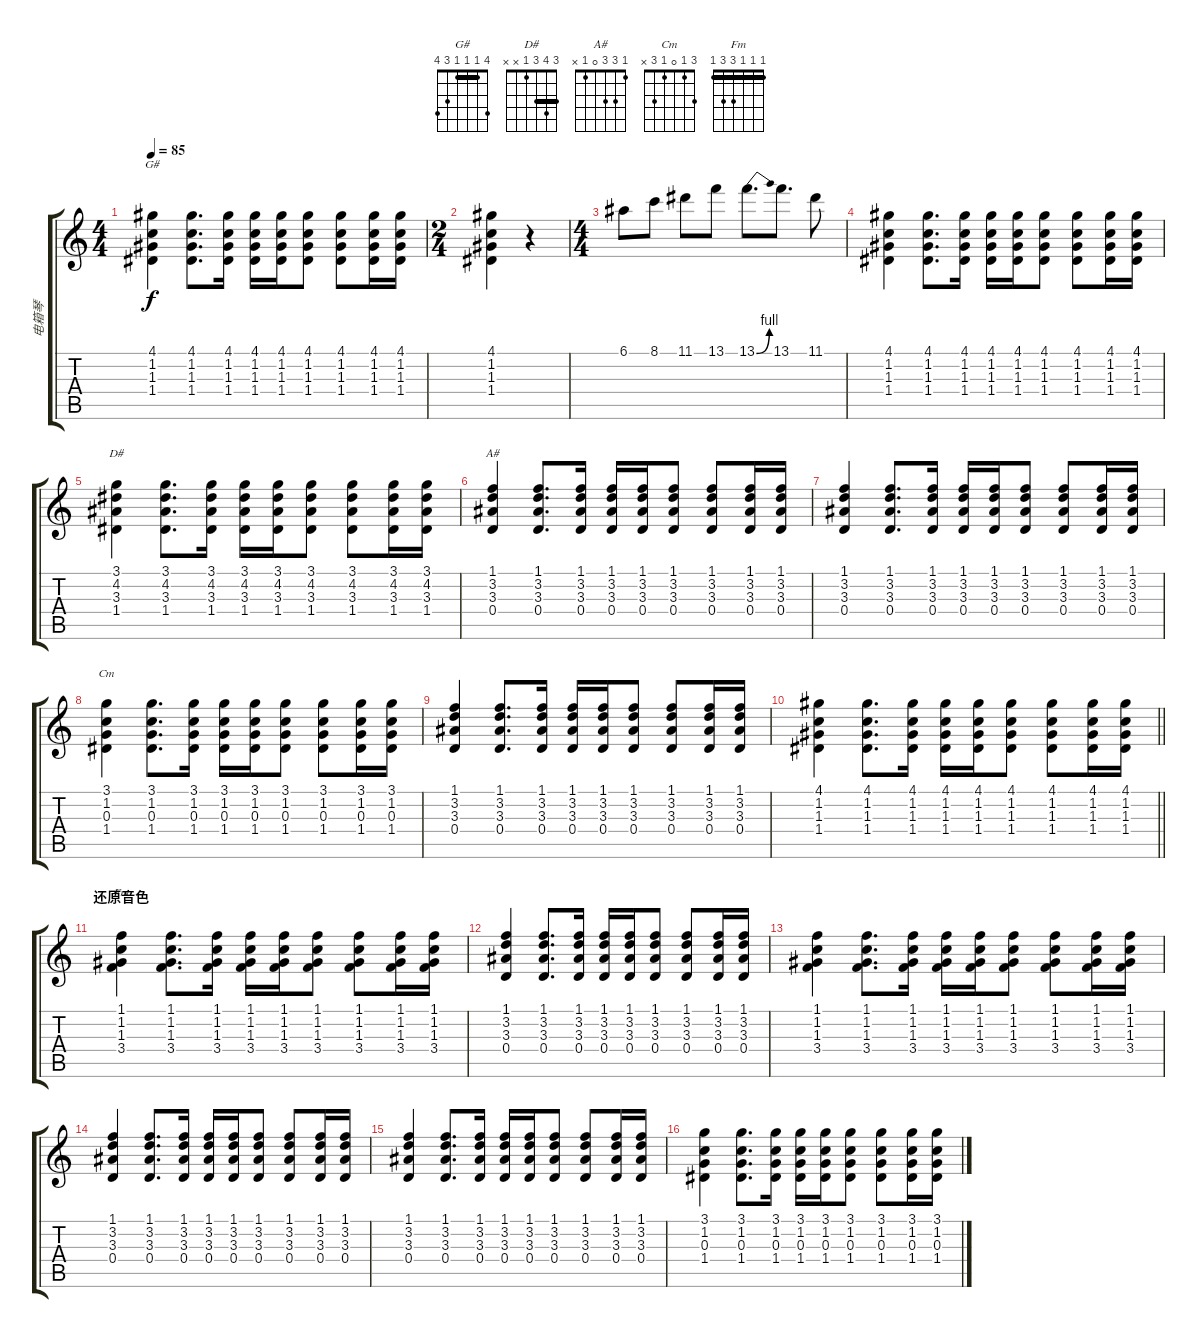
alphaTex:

\track ("电箱琴" "电箱琴") {instrument acousticguitarnylon}
\staff {score tabs}
\tuning (E4 B3 G3 D3 A2 E2) {hide}
\chord ("G#" 4 1 1 1 3 4) {barre 1}
\chord ("D#" 3 4 3 1 x x) {barre 3}
\chord ("A#" 1 3 3 0 1 x)
\chord ("Cm" 3 1 0 1 3 x)
\chord ("Fm" 1 1 1 3 3 1) {barre 1}
\ts (4 4)
\tempo 85
\clef g2
\ks c
(4.1 1.2 1.3 1.4).4{ch "G#" dy f} (4.1 1.2 1.3 1.4).8{d} (4.1 1.2 1.3 1.4).16 (4.1 1.2 1.3 1.4).16 (4.1 1.2 1.3 1.4).16 (4.1 1.2 1.3 1.4).8 (4.1 1.2 1.3 1.4).8 (4.1 1.2 1.3 1.4).16 (4.1 1.2 1.3 1.4).16 |
\ts (2 4)
(4.1 1.2 1.3 1.4).4 r.4 |
\ts (4 4)
6.1.8 8.1.8 11.1.8 13.1.8 13.1{be (bend 0 0 60 4)}.8{d} 13.1.8{d} 11.1.8 |
(4.1 1.2 1.3 1.4).4 (4.1 1.2 1.3 1.4).8{d} (4.1 1.2 1.3 1.4).16 (4.1 1.2 1.3 1.4).16 (4.1 1.2 1.3 1.4).16 (4.1 1.2 1.3 1.4).8 (4.1 1.2 1.3 1.4).8 (4.1 1.2 1.3 1.4).16 (4.1 1.2 1.3 1.4).16 |
(3.1 4.2 3.3 1.4).4{ch "D#"} (3.1 4.2 3.3 1.4).8{d} (3.1 4.2 3.3 1.4).16 (3.1 4.2 3.3 1.4).16 (3.1 4.2 3.3 1.4).16 (3.1 4.2 3.3 1.4).8 (3.1 4.2 3.3 1.4).8 (3.1 4.2 3.3 1.4).16 (3.1 4.2 3.3 1.4).16 |
(1.1 3.2 3.3 0.4).4{ch "A#"} (1.1 3.2 3.3 0.4).8{d} (1.1 3.2 3.3 0.4).16 (1.1 3.2 3.3 0.4).16 (1.1 3.2 3.3 0.4).16 (1.1 3.2 3.3 0.4).8 (1.1 3.2 3.3 0.4).8 (1.1 3.2 3.3 0.4).16 (1.1 3.2 3.3 0.4).16 |
(1.1 3.2 3.3 0.4).4 (1.1 3.2 3.3 0.4).8{d} (1.1 3.2 3.3 0.4).16 (1.1 3.2 3.3 0.4).16 (1.1 3.2 3.3 0.4).16 (1.1 3.2 3.3 0.4).8 (1.1 3.2 3.3 0.4).8 (1.1 3.2 3.3 0.4).16 (1.1 3.2 3.3 0.4).16 |
(3.1 1.2 0.3 1.4).4{ch "Cm"} (3.1 1.2 0.3 1.4).8{d} (3.1 1.2 0.3 1.4).16 (3.1 1.2 0.3 1.4).16 (3.1 1.2 0.3 1.4).16 (3.1 1.2 0.3 1.4).8 (3.1 1.2 0.3 1.4).8 (3.1 1.2 0.3 1.4).16 (3.1 1.2 0.3 1.4).16 |
(1.1 3.2 3.3 0.4).4 (1.1 3.2 3.3 0.4).8{d} (1.1 3.2 3.3 0.4).16 (1.1 3.2 3.3 0.4).16 (1.1 3.2 3.3 0.4).16 (1.1 3.2 3.3 0.4).8 (1.1 3.2 3.3 0.4).8 (1.1 3.2 3.3 0.4).16 (1.1 3.2 3.3 0.4).16 |
\barLineRight lightlight
(4.1 1.2 1.3 1.4).4 (4.1 1.2 1.3 1.4).8{d} (4.1 1.2 1.3 1.4).16 (4.1 1.2 1.3 1.4).16 (4.1 1.2 1.3 1.4).16 (4.1 1.2 1.3 1.4).8 (4.1 1.2 1.3 1.4).8 (4.1 1.2 1.3 1.4).16 (4.1 1.2 1.3 1.4).16 |
\section ("" "还原音色")
(1.1 1.2 1.3 3.4).4{ch "Fm"} (1.1 1.2 1.3 3.4).8{d} (1.1 1.2 1.3 3.4).16 (1.1 1.2 1.3 3.4).16 (1.1 1.2 1.3 3.4).16 (1.1 1.2 1.3 3.4).8 (1.1 1.2 1.3 3.4).8 (1.1 1.2 1.3 3.4).16 (1.1 1.2 1.3 3.4).16 |
(1.1 3.2 3.3 0.4).4 (1.1 3.2 3.3 0.4).8{d} (1.1 3.2 3.3 0.4).16 (1.1 3.2 3.3 0.4).16 (1.1 3.2 3.3 0.4).16 (1.1 3.2 3.3 0.4).8 (1.1 3.2 3.3 0.4).8 (1.1 3.2 3.3 0.4).16 (1.1 3.2 3.3 0.4).16 |
(1.1 1.2 1.3 3.4).4 (1.1 1.2 1.3 3.4).8{d} (1.1 1.2 1.3 3.4).16 (1.1 1.2 1.3 3.4).16 (1.1 1.2 1.3 3.4).16 (1.1 1.2 1.3 3.4).8 (1.1 1.2 1.3 3.4).8 (1.1 1.2 1.3 3.4).16 (1.1 1.2 1.3 3.4).16 |
(1.1 3.2 3.3 0.4).4 (1.1 3.2 3.3 0.4).8{d} (1.1 3.2 3.3 0.4).16 (1.1 3.2 3.3 0.4).16 (1.1 3.2 3.3 0.4).16 (1.1 3.2 3.3 0.4).8 (1.1 3.2 3.3 0.4).8 (1.1 3.2 3.3 0.4).16 (1.1 3.2 3.3 0.4).16 |
(1.1 3.2 3.3 0.4).4 (1.1 3.2 3.3 0.4).8{d} (1.1 3.2 3.3 0.4).16 (1.1 3.2 3.3 0.4).16 (1.1 3.2 3.3 0.4).16 (1.1 3.2 3.3 0.4).8 (1.1 3.2 3.3 0.4).8 (1.1 3.2 3.3 0.4).16 (1.1 3.2 3.3 0.4).16 |
(3.1 1.2 0.3 1.4).4 (3.1 1.2 0.3 1.4).8{d} (3.1 1.2 0.3 1.4).16 (3.1 1.2 0.3 1.4).16 (3.1 1.2 0.3 1.4).16 (3.1 1.2 0.3 1.4).8 (3.1 1.2 0.3 1.4).8 (3.1 1.2 0.3 1.4).16 (3.1 1.2 0.3 1.4).16
